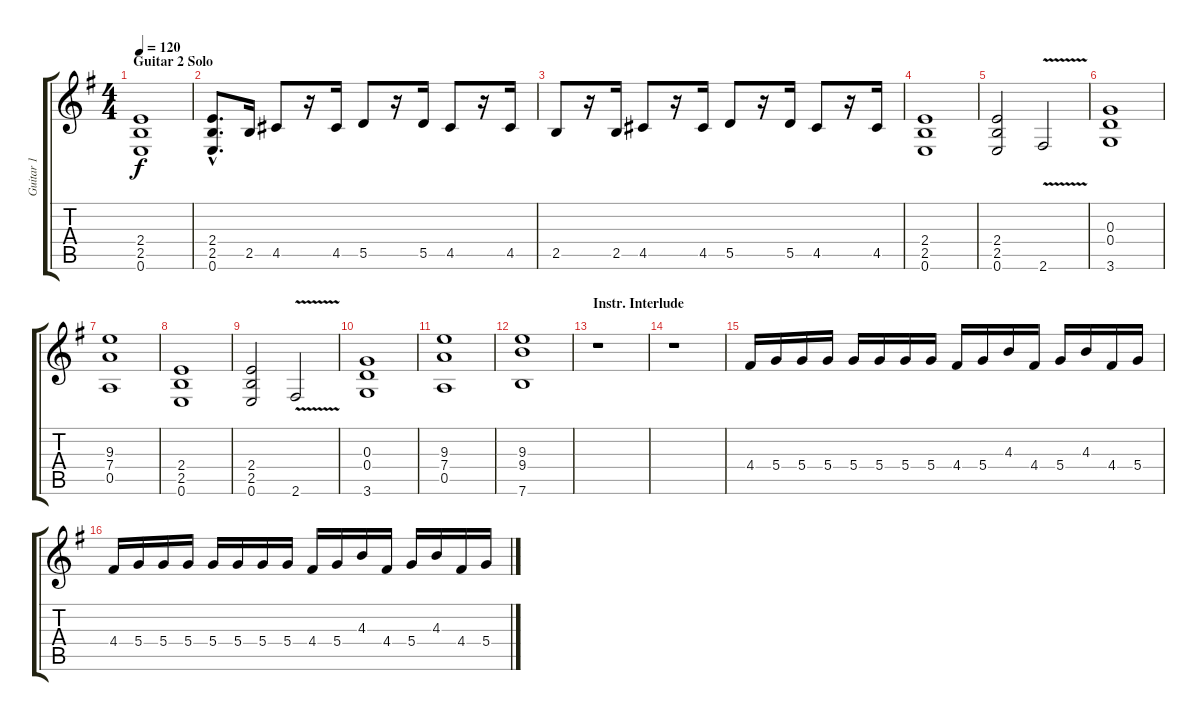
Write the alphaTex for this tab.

\track ("Guitar 1" "Guitar 1") {instrument distortionguitar}
\staff {score tabs}
\tuning (E4 B3 G3 D3 A2 E2) {hide}
\ts (4 4)
\section ("" "Guitar 2 Solo")
\tempo 120
\clef g2
\ks eminor
(2.4 2.5 0.6).1{dy f volume 9 balance 0 instrument distortionguitar} |
(2.4{hac} 2.5{hac} 0.6{hac}).8{d} 2.5.16 4.5.8 r.16 4.5.16 5.5.8 r.16 5.5.16 4.5.8 r.16 4.5.16 |
2.5.8 r.16 2.5.16 4.5.8 r.16 4.5.16 5.5.8 r.16 5.5.16 4.5.8 r.16 4.5.16 |
(2.4 2.5 0.6).1{volume 9 balance 0 instrument distortionguitar} |
(2.4 2.5 0.6).2 2.6{v}.2 |
(0.3 0.4 3.6).1 |
(9.3 7.4 0.5).1 |
(2.4 2.5 0.6).1{volume 9 balance 0 instrument distortionguitar} |
(2.4 2.5 0.6).2 2.6{v}.2 |
(0.3 0.4 3.6).1 |
(9.3 7.4 0.5).1 |
(9.3 9.4 7.6).1 |
\section ("" "Instr. Interlude")
r.1 |
r.1 |
4.4.16 5.4.16 5.4.16 5.4.16 5.4.16 5.4.16 5.4.16 5.4.16 4.4.16 5.4.16 4.3.16 4.4.16 5.4.16 4.3.16 4.4.16 5.4.16 |
4.4.16 5.4.16 5.4.16 5.4.16 5.4.16 5.4.16 5.4.16 5.4.16 4.4.16 5.4.16 4.3.16 4.4.16 5.4.16 4.3.16 4.4.16 5.4.16
